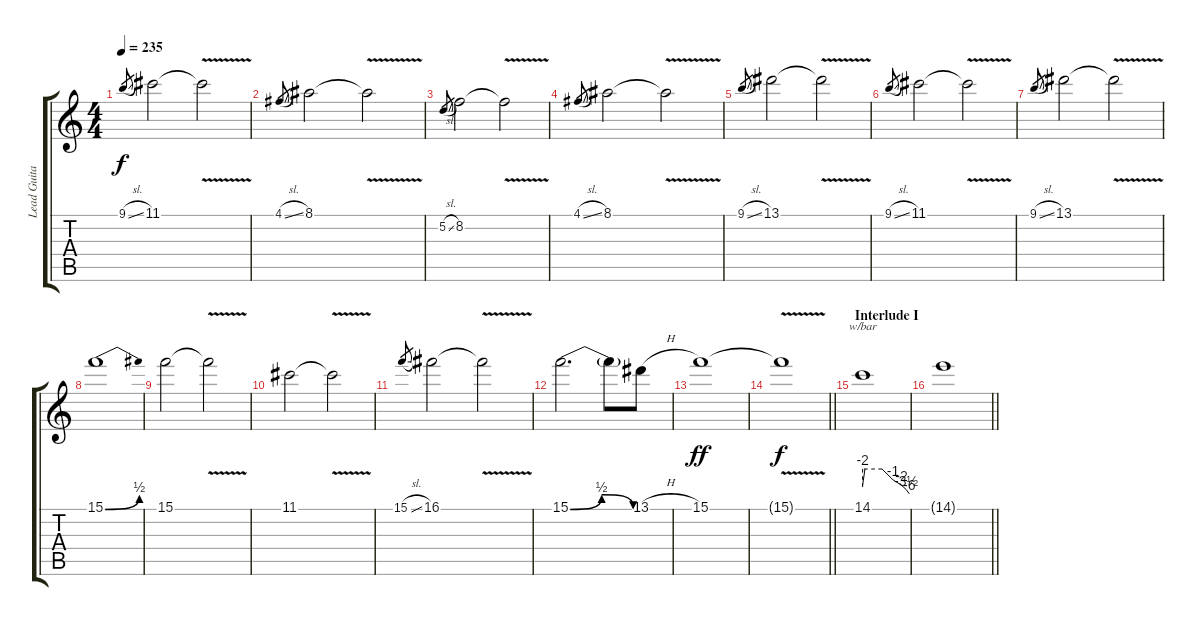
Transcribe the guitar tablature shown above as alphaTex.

\track ("Lead Guitar II" "Lead Guita") {instrument overdrivenguitar}
\staff {score tabs}
\tuning (D4 A3 F3 C3 G2 C2) {hide}
\ts (4 4)
\tempo 235
\clef g2
\ks c
9.1{sl}.8{gr dy f} 11.1.2 11.1{v t}.2 |
4.1{sl}.8{gr} 8.1.2 8.1{v t}.2 |
5.2{sl}.8{gr} 8.2.2 8.2{v t}.2 |
4.1{sl}.8{gr} 8.1.2 8.1{v t}.2 |
9.1{sl}.8{gr} 13.1.2 13.1{v t}.2 |
9.1{sl}.8{gr} 11.1.2 11.1{v t}.2 |
9.1{sl}.8{gr} 13.1.2 13.1{v t}.2 |
15.1{be (bend 0 0 60 2)}.1 |
15.1.2 15.1{v t}.2 |
11.1.2 11.1{v t}.2 |
15.1{sl}.8{gr} 16.1.2 16.1{v t}.2 |
15.1{be (bendrelease 0 0 13 2 47 2 60 0)}.2{d} 15.1{t}.8 13.1{h}.8 |
15.1.1{dy ff} |
\barLineRight lightlight
15.1{v t}.1{dy f} |
\section ("" "Interlude I")
14.1.1{tbe (custom default 0 -8 3 0 25 0 39 -4 50 -8 56 -14 60 -24)} |
\barLineRight lightlight
14.1{t}.1
